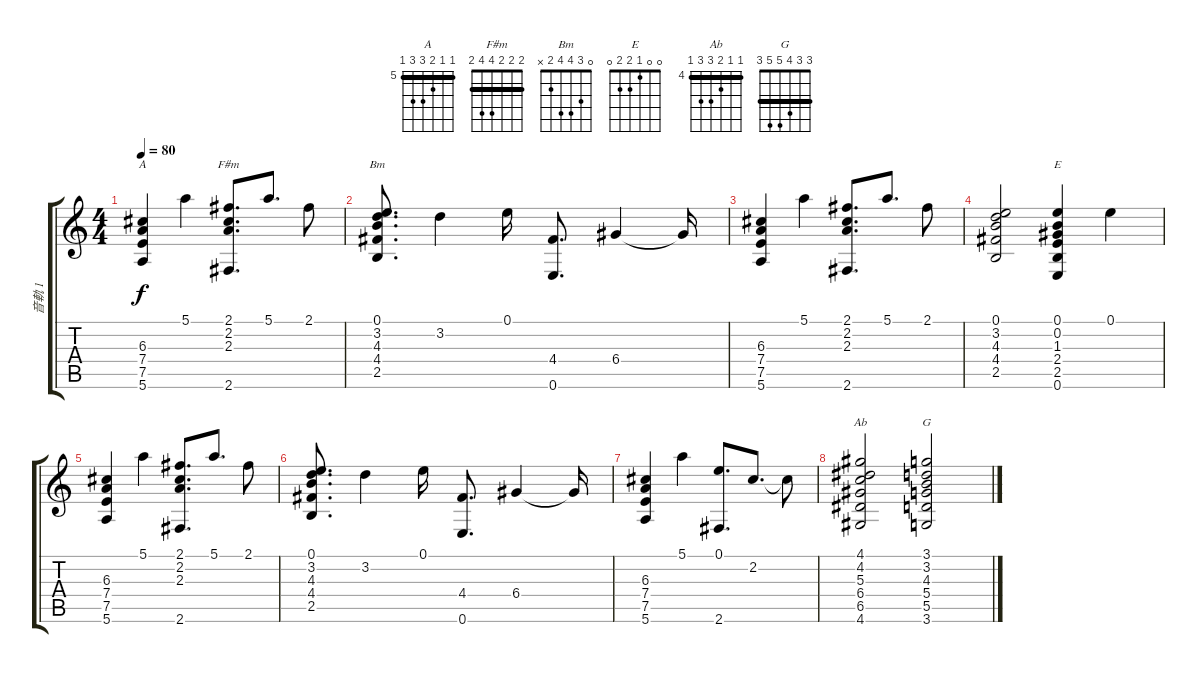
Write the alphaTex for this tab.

\track ("音軌 1" "音軌 1") {instrument acousticguitarnylon}
\staff {score tabs}
\tuning (E4 B3 G3 D3 A2 E2) {hide}
\chord ("A" 5 5 6 7 7 5) {firstfret 5 barre 5}
\chord ("F#m" 2 2 2 4 4 2) {barre 2}
\chord ("Bm" 0 3 4 4 2 x)
\chord ("E" 0 0 1 2 2 0)
\chord ("Ab" 4 4 5 6 6 4) {firstfret 4 barre 4}
\chord ("G" 3 3 4 5 5 3) {barre 3}
\ts (4 4)
\tempo 80
\clef g2
\ks c
(6.3 7.4 7.5 5.6).4{ch "A" dy f} 5.1.4 (2.1 2.2 2.3 2.6).8{d ch "F#m"} 5.1.8{d} 2.1.8 |
(0.1 3.2 4.3 4.4 2.5).8{d ch "Bm"} 3.2.4 0.1.16 (4.4 0.6).8{d} 6.4.4 6.4{t}.16 |
(6.3 7.4 7.5 5.6).4 5.1.4 (2.1 2.2 2.3 2.6).8{d} 5.1.8{d} 2.1.8 |
(0.1 3.2 4.3 4.4 2.5).2 (0.1 0.2 1.3 2.4 2.5 0.6).4{ch "E"} 0.1.4 |
(6.3 7.4 7.5 5.6).4 5.1.4 (2.1 2.2 2.3 2.6).8{d} 5.1.8{d} 2.1.8 |
(0.1 3.2 4.3 4.4 2.5).8{d} 3.2.4 0.1.16 (4.4 0.6).8{d} 6.4.4 6.4{t}.16 |
(6.3 7.4 7.5 5.6).4 5.1.4 (0.1 2.6).8{d} 2.2.8{d} 2.2{t}.8 |
(4.1 4.2 5.3 6.4 6.5 4.6).2{ch "Ab"} (3.1 3.2 4.3 5.4 5.5 3.6).2{ch "G"}
